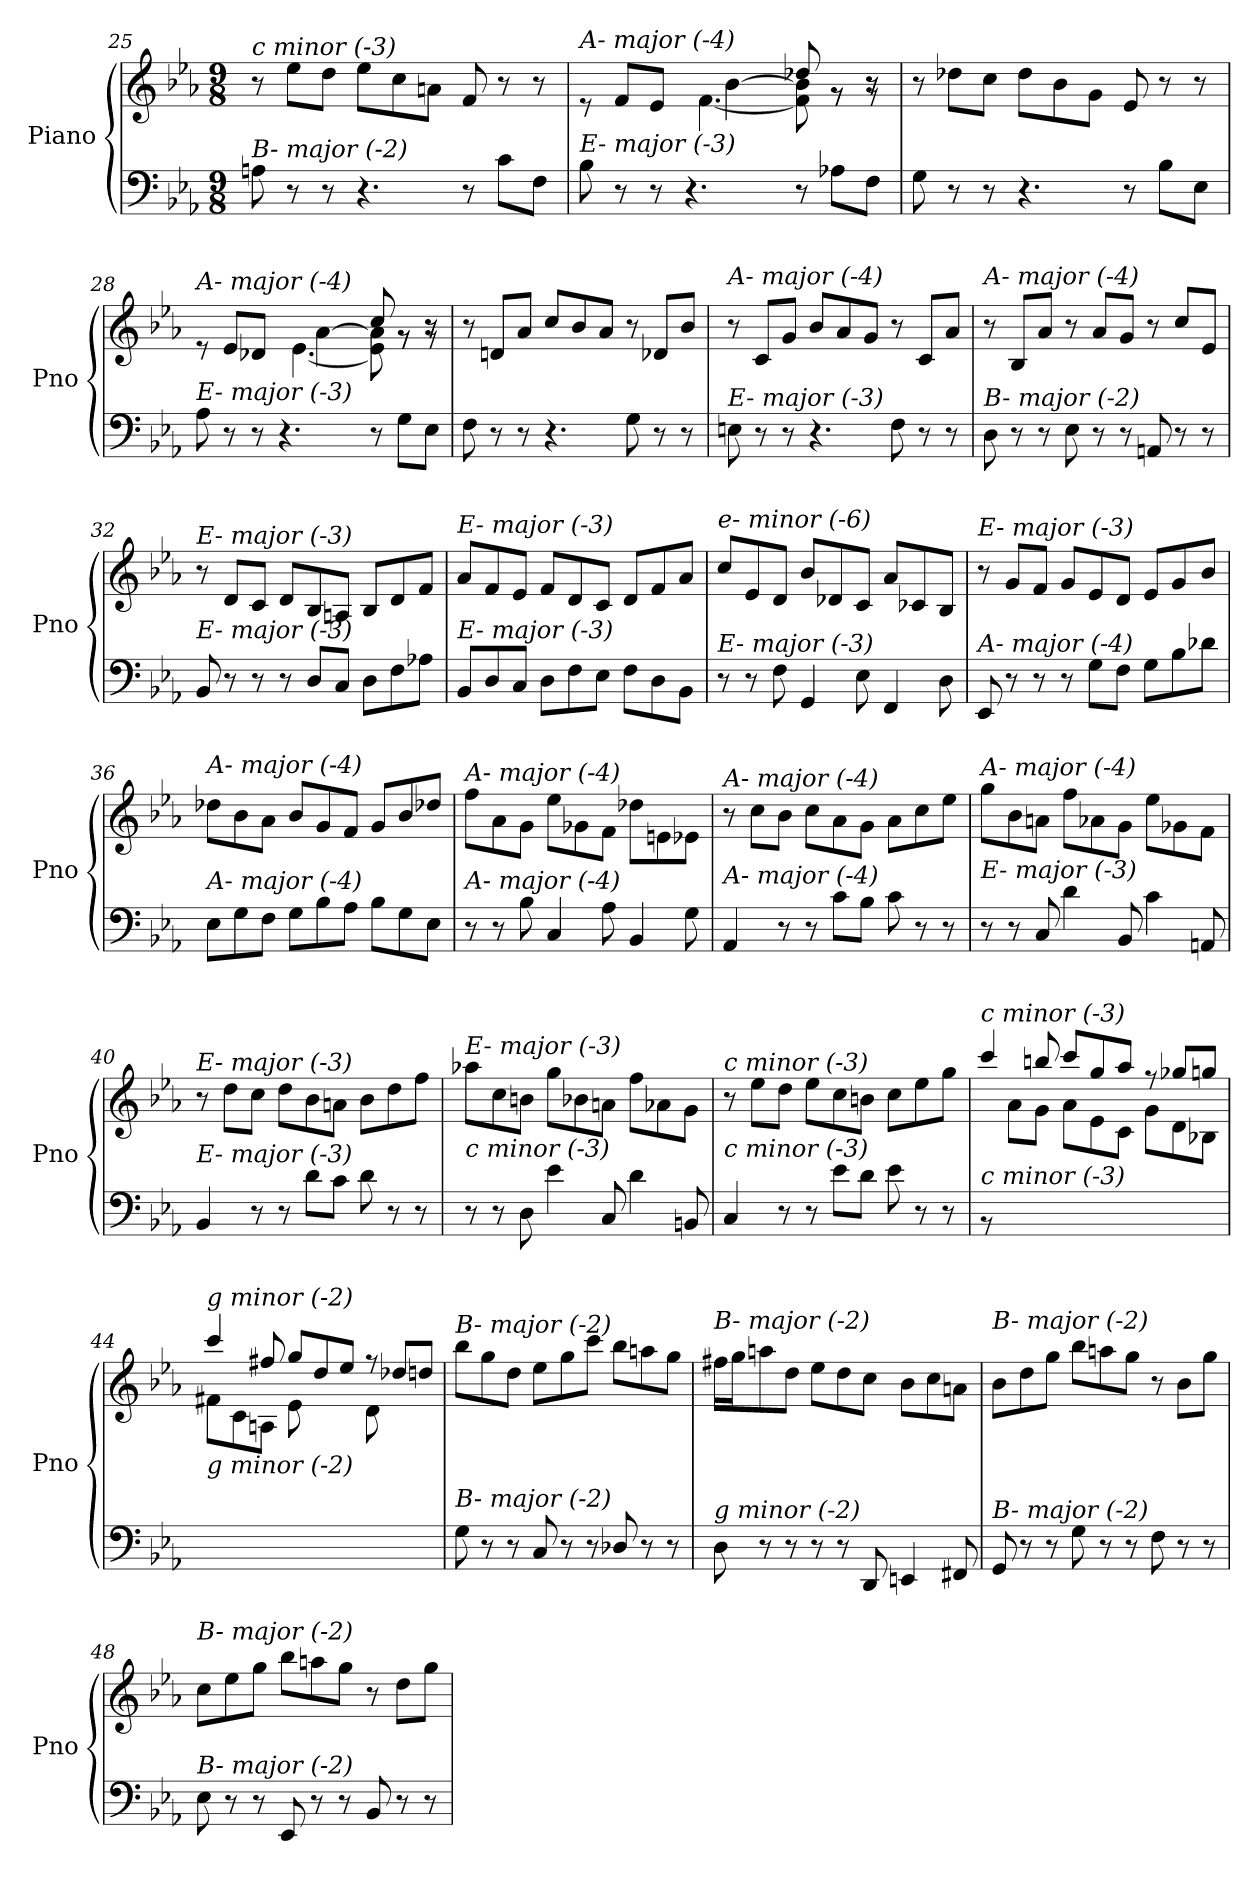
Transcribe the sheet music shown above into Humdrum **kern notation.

**kern	**kern
*part1	*part1
*staff2	*staff1
*I"Piano	*
*I'Pno	*
*clefF4	*clefG2
*k[b-e-a-]	*k[b-e-a-]
*M9/8	*M9/8
=25	=25
!	!LO:TX:i:t=c minor (-3)
!LO:TX:i:t=B- major (-2)	!
8An\	8r
8r	8ee-\L
8r	8dd\J
4.r	8ee-\L
.	8cc\
.	8an\J
8r	8f/
8c\L	8r
8F\J	8r
=26	=26
*^	*^
*	*^	*	*^
!	!	!	!LO:TX:i:t=A- major (-4)	!	!
!LO:TX:i:t=E- major (-3)	!	!	!	!	!
4.ryy	2ryy	8B-\	8re	4.ryy	2ryy
.	.	8r	8f/L	.	.
.	.	8r	8e-/J	.	.
2.ryy	.	4.r	8f/Lyy	[4.f\	.
.	4ryy	.	8b-/	.	[4b-\
.	.	.	8cc/J	.	.
.	4ryy	8r	8dd-X/	8f\] 8b-\]	4ryy
.	.	8A-X\L	8rg	8r	.
.	8ryy	8F\J	8rg	8r	8r
!!LO:LB:g=z
=27	=27	=27	=27	=27	=27
!	!	!	!LO:TX:i:t=A- major (-4)	!	!
!LO:TX:i:t=E- major (-3)	!	!	!	!	!
*v	*v	*v	*	*	*
*	*v	*v	*v
8G\	8r
8r	8dd-X\L
8r	8cc\J
4.r	8dd-\L
.	8b-\
.	8g\J
8r	8e-/
8B-\L	8r
8E-\J	8r
=28	=28
*^	*^
*	*^	*	*^
!	!	!	!LO:TX:i:t=A- major (-4)	!	!
!LO:TX:i:t=E- major (-3)	!	!	!	!	!
4.ryy	2ryy	8A-\	8re	4.ryy	2ryy
.	.	8r	8e-/L	.	.
.	.	8r	8d-X/J	.	.
2.ryy	.	4.r	8e-/Lyy	[4.e-\	.
.	4ryy	.	8a-/	.	[4a-\
.	.	.	8b-/J	.	.
.	4ryy	8r	8cc/	8e-\] 8a-\]	4ryy
.	.	8G\L	8rg	8r	.
.	8ryy	8E-\J	8rg	8r	8r
=29	=29	=29	=29	=29	=29
!	!	!	!LO:TX:i:t=A- major (-4)	!	!
!LO:TX:i:t=E- major (-3)	!	!	!	!	!
*v	*v	*v	*	*	*
*	*v	*v	*v
8F\	8r
8r	8dn/L
8r	8a-/J
4.r	8cc/L
.	8b-/
.	8a-/J
8G\	8r
8r	8d-X/L
8r	8b-/J
=30	=30
!	!LO:TX:i:t=A- major (-4)
!LO:TX:i:t=E- major (-3)	!
8En\	8r
8r	8c/L
8r	8g/J
4.r	8b-/L
.	8a-/
.	8g/J
8F\	8r
8r	8c/L
8r	8a-/J
=31	=31
!	!LO:TX:i:t=A- major (-4)
!LO:TX:i:t=B- major (-2)	!
8D\	8r
8r	8B-/L
8r	8a-/J
8E-\	8r
8r	8a-/L
8r	8g/J
8AAn/	8r
8r	8cc/L
8r	8e-/J
!!LO:LB:g=z
=32	=32
!	!LO:TX:i:t=E- major (-3)
!LO:TX:i:t=E- major (-3)	!
8BB-/	8r
8r	8d/L
8r	8c/J
8r	8d/L
8D/L	8B-/
8C/J	8An/J
8D\L	8B-/L
8F\	8d/
8A-X\J	8f/J
=33	=33
!	!LO:TX:i:t=E- major (-3)
!LO:TX:i:t=E- major (-3)	!
8BB-/L	8a-/L
8D/	8f/
8C/J	8e-/J
8D\L	8f/L
8F\	8d/
8E-\J	8c/J
8F\L	8d/L
8D\	8f/
8BB-\J	8a-/J
=34	=34
!	!LO:TX:i:t=e- minor (-6)
!LO:TX:i:t=E- major (-3)	!
8r	8cc/L
8r	8e-/
8F\	8d/J
4GG/	8b-/L
.	8d-X/
8E-\	8c/J
4FF/	8a-/L
.	8c-X/
8D\	8B-/J
=35	=35
!	!LO:TX:i:t=E- major (-3)
!LO:TX:i:t=A- major (-4)	!
8EE-/	8r
8r	8g/L
8r	8f/J
8r	8g/L
8G\L	8e-/
8F\J	8d/J
8G\L	8e-/L
8B-\	8g/
8d-X\J	8b-/J
=36	=36
!	!LO:TX:i:t=A- major (-4)
!LO:TX:i:t=A- major (-4)	!
8E-\L	8dd-X\L
8G\	8b-\
8F\J	8a-\J
8G\L	8b-/L
8B-\	8g/
8A-\J	8f/J
8B-\L	8g/L
8G\	8b-/
8E-\J	8dd-X/J
!!LO:LB:g=z
=37	=37
!	!LO:TX:i:t=A- major (-4)
!LO:TX:i:t=A- major (-4)	!
8r	8ff\L
8r	8a-\
8B-\	8g\J
4C/	8ee-\L
.	8g-X\
8A-\	8f\J
4BB-/	8dd-X\L
.	8eni\
8G\	8e-\J
=38	=38
!	!LO:TX:i:t=A- major (-4)
!LO:TX:i:t=A- major (-4)	!
4AA-/	8r
.	8cc\L
8r	8b-\J
8r	8cc\L
8c\L	8a-\
8B-\J	8g\J
8c\	8a-\L
8r	8cc\
8r	8ee-\J
=39	=39
!	!LO:TX:i:t=A- major (-4)
!LO:TX:i:t=E- major (-3)	!
8r	8gg\L
8r	8b-\
8C/	8an\J
4d\	8ff\L
.	8a-X\
8BB-/	8g\J
4c\	8ee-\L
.	8g-X\
8AAn/	8f\J
=40	=40
!	!LO:TX:i:t=E- major (-3)
!LO:TX:i:t=E- major (-3)	!
4BB-/	8r
.	8dd\L
8r	8cc\J
8r	8dd\L
8d\L	8b-\
8c\J	8an\J
8d\	8b-\L
8r	8dd\
8r	8ff\J
!!LO:LB:g=z
=41	=41
!	!LO:TX:i:t=E- major (-3)
!LO:TX:i:t=c minor (-3)	!
8r	8aa-X\L
8r	8cc\
8D\	8bn\J
4e-\	8gg\L
.	8b-X\
8C/	8an\J
4d\	8ff\L
.	8a-X\
8BBn/	8g\J
=42	=42
!	!LO:TX:i:t=c minor (-3)
!LO:TX:i:t=c minor (-3)	!
4C/	8r
.	8ee-\L
8r	8dd\J
8r	8ee-\L
8e-\L	8cc\
8d\J	8bn\J
8e-\	8cc\L
8r	8ee-\
8r	8gg\J
=43	=43
*	*^
!	!LO:TX:i:t=c minor (-3)	!
!LO:TX:i:t=c minor (-3)	!	!
8rBB	4ccc/	8ryy
1ryy	.	8a-\L
.	8bbn/	8g\J
.	8ccc/L	8a-\L
.	8gg/	8e-\
.	8aa-/J	8c\J
.	8rff	8g\L
.	8gg-Xi/L	8d\
.	8gg/J	8B-X\J
=44	=44	=44
!	!LO:TX:i:t=g minor (-2)	!
!LO:TX:i:t=g minor (-2)	!	!
2ryy	4ccc/	8f#X\L
.	.	8c\
.	8ff#X/	8An\J
.	8gg/L	8e-\L
8B-/	8dd/	4ryy
8G/J	8ee-/J	.
8ryy	8rff	8d\L
8An/	8dd-Xi/L	4ryy
8F#X/J	8dd/J	.
*	*v	*v
!!LO:LB:g=z
=45	=45
!	!LO:TX:i:t=B- major (-2)
!LO:TX:i:t=B- major (-2)	!
8G\	8bb-\L
8r	8gg\
8r	8dd\J
8C/	8ee-\L
8r	8gg\
8r	8ccc\J
8D-Xi/	8bb-\L
8r	8aan\
8r	8gg\J
=46	=46
!	!LO:TX:i:t=B- major (-2)
!LO:TX:i:t=g minor (-2)	!
8D\	16ff#Xj\LL
.	16gg\J
8r	8aan\
8r	8dd\J
8r	8ee-\L
8r	8dd\
8DD/	8cc\J
4EEn/	8b-\L
.	8cc\
8FF#X/	8an\J
=47	=47
!	!LO:TX:i:t=B- major (-2)
!LO:TX:i:t=B- major (-2)	!
8GG/	8b-\L
8r	8dd\
8r	8gg\J
8G\	8bb-\L
8r	8aan\
8r	8gg\J
8F\	8r
8r	8b-\L
8r	8gg\J
=48	=48
!	!LO:TX:i:t=B- major (-2)
!LO:TX:i:t=B- major (-2)	!
8E-\	8cc\L
8r	8ee-\
8r	8gg\J
8EE-/	8bb-\L
8r	8aan\
8r	8gg\J
8BB-/	8r
8r	8dd\L
8r	8gg\J
=	=
*-	*-
